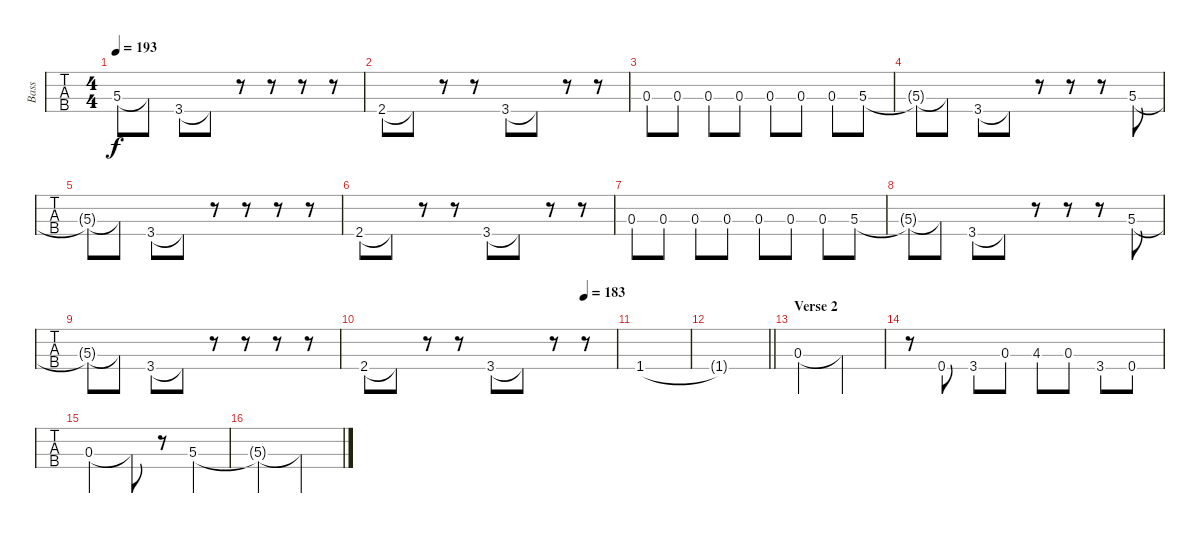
\track ("Bass" "Bass") {instrument electricbassfinger}
\staff {tabs}
\tuning (G2 D2 A1 E1) {hide}
\ts (4 4)
\tempo 193
\clef f4
\ks c
5.3{t}.8{dy f} 5.3{t}.8 3.4.8 3.4{t}.8 r.8 r.8 r.8 r.8 |
2.4.8 2.4{t}.8 r.8 r.8 3.4.8 3.4{t}.8 r.8 r.8 |
0.3.8 0.3.8 0.3.8 0.3.8 0.3.8 0.3.8 0.3.8 5.3.8 |
5.3{t}.8 5.3{t}.8 3.4.8 3.4{t}.8 r.8 r.8 r.8 5.3.8 |
5.3{t}.8 5.3{t}.8 3.4.8 3.4{t}.8 r.8 r.8 r.8 r.8 |
2.4.8 2.4{t}.8 r.8 r.8 3.4.8 3.4{t}.8 r.8 r.8 |
0.3.8 0.3.8 0.3.8 0.3.8 0.3.8 0.3.8 0.3.8 5.3.8 |
5.3{t}.8 5.3{t}.8 3.4.8 3.4{t}.8 r.8 r.8 r.8 5.3.8 |
5.3{t}.8 5.3{t}.8 3.4.8 3.4{t}.8 r.8 r.8 r.8 r.8 |
\tempo (183 0.875)
2.4.8 2.4{t}.8 r.8 r.8 3.4.8 3.4{t}.8 r.8 r.8 |
1.4.1 |
\barLineRight lightlight
1.4{t}.1 |
\section ("" "Verse 2")
0.3.2 0.3{t}.2 |
r.8 0.4.8 3.4.8 0.3.8 4.3.8 0.3.8 3.4.8 0.4.8 |
0.3.2 0.3{t}.8 r.8 5.3.4 |
5.3{t}.2 5.3{t}.2
